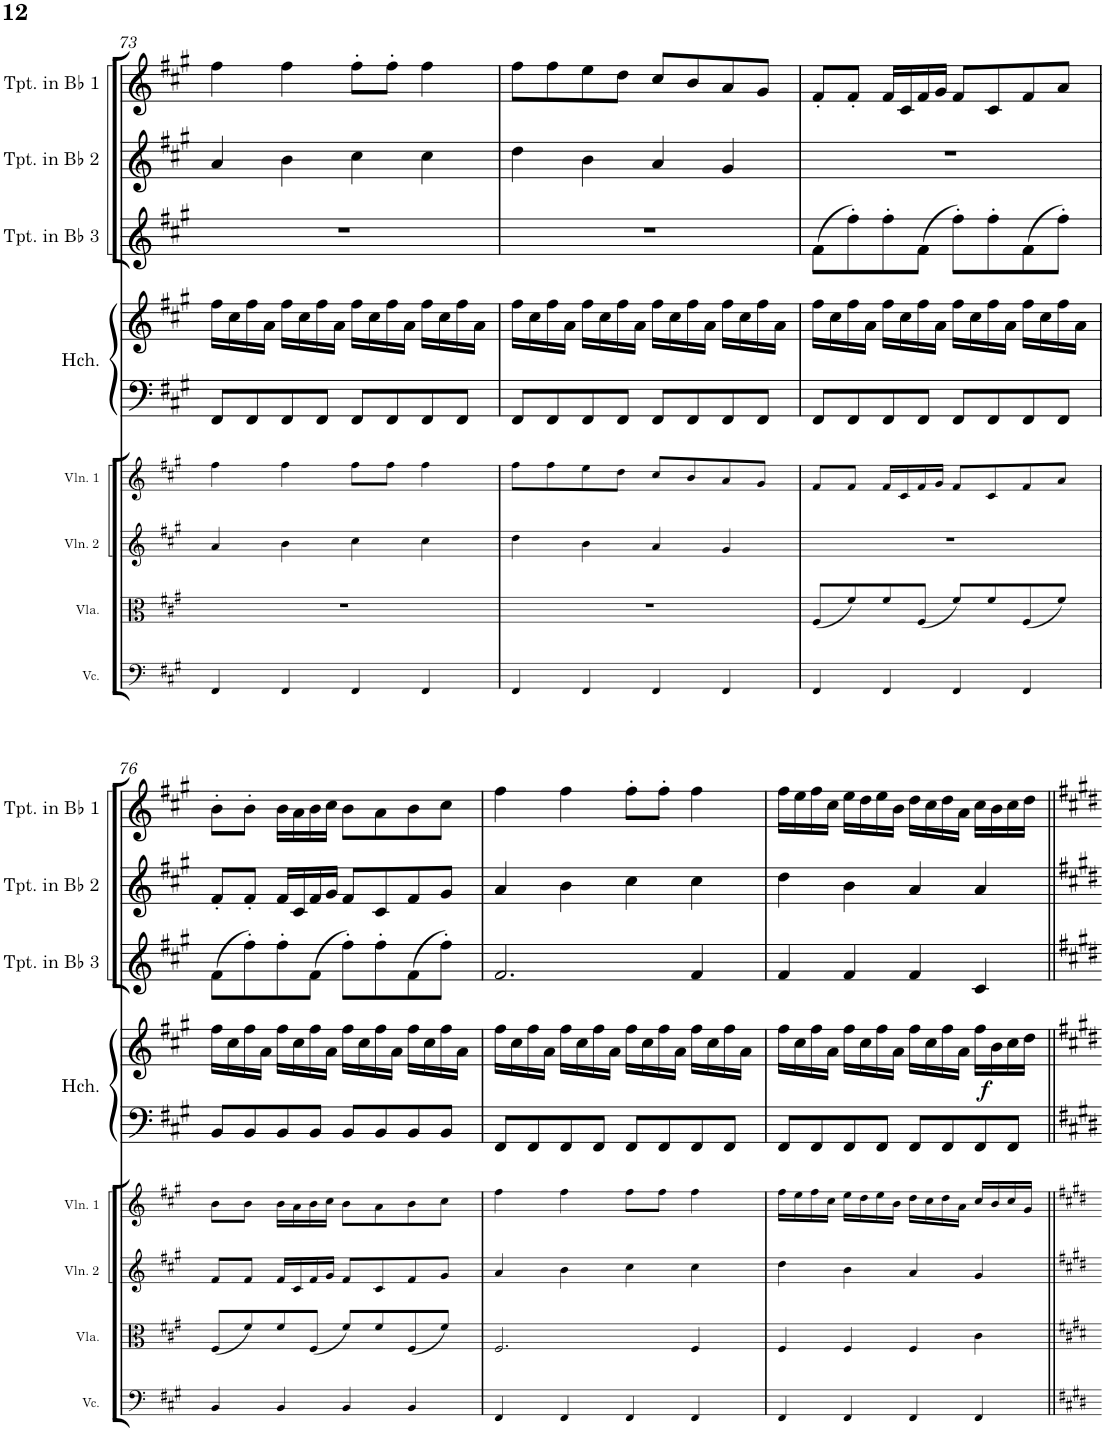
**kern	**kern	**kern	**kern	**kern	**kern	**dynam	**kern	**kern	**kern
*part8	*part7	*part6	*part5	*part4	*part4	*part4	*part3	*part2	*part1
*staff9	*staff8	*staff7	*staff6	*staff5	*staff4	*staff4/5	*staff3	*staff2	*staff1
*I"Violoncello	*I"Viola	*I"Violin 2	*I"Violin 1	*I"Harpsichord	*	*	*I"Trumpet in Bb 3	*I"Trumpet in Bb 2	*I"Trumpet in Bb 1
*I'Vc.	*I'Vla.	*I'Vln. 2	*I'Vln. 1	*I'Hch.	*	*	*I'Tpt. in Bb 3	*I'Tpt. in Bb 2	*I'Tpt. in Bb 1
!!LO:PB:g=z
*clefF4	*clefC3	*clefG2	*clefG2	*clefF4	*clefG2	*	*clefG2	*clefG2	*clefG2
*	*	*	*	*	*	*	*Trd1c2	*Trd1c2	*Trd1c2
*k[f#c#g#]	*k[f#c#g#]	*k[f#c#g#]	*k[f#c#g#]	*k[f#c#g#]	*k[f#c#g#]	*	*k[f#c#g#]	*k[f#c#g#]	*k[f#c#g#]
*M4/4	*M4/4	*M4/4	*M4/4	*M4/4	*M4/4	*	*M4/4	*M4/4	*M4/4
=73	=73	=73	=73	=73	=73	=73	=73	=73	=73
4FF#/	1r	4a/	4ff#\	8FF#/L	16ff#\LL	.	1r	4a/	4ff#\
.	.	.	.	.	16cc#\	.	.	.	.
.	.	.	.	8FF#/	16ff#\	.	.	.	.
.	.	.	.	.	16a\JJ	.	.	.	.
4FF#/	.	4b\	4ff#\	8FF#/	16ff#\LL	.	.	4b\	4ff#\
.	.	.	.	.	16cc#\	.	.	.	.
.	.	.	.	8FF#/J	16ff#\	.	.	.	.
.	.	.	.	.	16a\JJ	.	.	.	.
4FF#/	.	4cc#\	8ff#\L	8FF#/L	16ff#\LL	.	.	4cc#\	8ff#'\L
.	.	.	.	.	16cc#\	.	.	.	.
.	.	.	8ff#\J	8FF#/	16ff#\	.	.	.	8ff#'\J
.	.	.	.	.	16a\JJ	.	.	.	.
4FF#/	.	4cc#\	4ff#\	8FF#/	16ff#\LL	.	.	4cc#\	4ff#\
.	.	.	.	.	16cc#\	.	.	.	.
.	.	.	.	8FF#/J	16ff#\	.	.	.	.
.	.	.	.	.	16a\JJ	.	.	.	.
=74	=74	=74	=74	=74	=74	=74	=74	=74	=74
4FF#/	1r	4dd\	8ff#\L	8FF#/L	16ff#\LL	.	1r	4dd\	8ff#\L
.	.	.	.	.	16cc#\	.	.	.	.
.	.	.	8ff#\	8FF#/	16ff#\	.	.	.	8ff#\
.	.	.	.	.	16a\JJ	.	.	.	.
4FF#/	.	4b\	8ee\	8FF#/	16ff#\LL	.	.	4b\	8ee\
.	.	.	.	.	16cc#\	.	.	.	.
.	.	.	8dd\J	8FF#/J	16ff#\	.	.	.	8dd\J
.	.	.	.	.	16a\JJ	.	.	.	.
4FF#/	.	4a/	8cc#/L	8FF#/L	16ff#\LL	.	.	4a/	8cc#/L
.	.	.	.	.	16cc#\	.	.	.	.
.	.	.	8b/	8FF#/	16ff#\	.	.	.	8b/
.	.	.	.	.	16a\JJ	.	.	.	.
4FF#/	.	4g#/	8a/	8FF#/	16ff#\LL	.	.	4g#/	8a/
.	.	.	.	.	16cc#\	.	.	.	.
.	.	.	8g#/J	8FF#/J	16ff#\	.	.	.	8g#/J
.	.	.	.	.	16a\JJ	.	.	.	.
=75	=75	=75	=75	=75	=75	=75	=75	=75	=75
4FF#/	(8F#/L	1r	8f#/L	8FF#/L	16ff#\LL	.	(8f#\L	1r	8f#'/L
.	.	.	.	.	16cc#\	.	.	.	.
.	8f#/)	.	8f#/J	8FF#/	16ff#\	.	8ff#'\)	.	8f#'/J
.	.	.	.	.	16a\JJ	.	.	.	.
4FF#/	8f#/	.	16f#/LL	8FF#/	16ff#\LL	.	8ff#'\	.	16f#/LL
.	.	.	16c#/	.	16cc#\	.	.	.	16c#/
.	(8F#/J	.	16f#/	8FF#/J	16ff#\	.	(8f#\J	.	16f#/
.	.	.	16g#/JJ	.	16a\JJ	.	.	.	16g#/JJ
4FF#/	8f#/L)	.	8f#/L	8FF#/L	16ff#\LL	.	8ff#'\L)	.	8f#/L
.	.	.	.	.	16cc#\	.	.	.	.
.	8f#/	.	8c#/	8FF#/	16ff#\	.	8ff#'\	.	8c#/
.	.	.	.	.	16a\JJ	.	.	.	.
4FF#/	(8F#/	.	8f#/	8FF#/	16ff#\LL	.	(8f#\	.	8f#/
.	.	.	.	.	16cc#\	.	.	.	.
.	8f#/J)	.	8a/J	8FF#/J	16ff#\	.	8ff#'\J)	.	8a/J
.	.	.	.	.	16a\JJ	.	.	.	.
!!LO:LB:g=z
=76	=76	=76	=76	=76	=76	=76	=76	=76	=76
4BB/	(8F#/L	8f#/L	8b\L	8BB/L	16ff#\LL	.	(8f#\L	8f#'/L	8b'\L
.	.	.	.	.	16cc#\	.	.	.	.
.	8f#/)	8f#/J	8b\J	8BB/	16ff#\	.	8ff#'\)	8f#'/J	8b'\J
.	.	.	.	.	16a\JJ	.	.	.	.
4BB/	8f#/	16f#/LL	16b\LL	8BB/	16ff#\LL	.	8ff#'\	16f#/LL	16b\LL
.	.	16c#/	16a\	.	16cc#\	.	.	16c#/	16a\
.	(8F#/J	16f#/	16b\	8BB/J	16ff#\	.	(8f#\J	16f#/	16b\
.	.	16g#/JJ	16cc#\JJ	.	16a\JJ	.	.	16g#/JJ	16cc#\JJ
4BB/	8f#/L)	8f#/L	8b\L	8BB/L	16ff#\LL	.	8ff#'\L)	8f#/L	8b\L
.	.	.	.	.	16cc#\	.	.	.	.
.	8f#/	8c#/	8a\	8BB/	16ff#\	.	8ff#'\	8c#/	8a\
.	.	.	.	.	16a\JJ	.	.	.	.
4BB/	(8F#/	8f#/	8b\	8BB/	16ff#\LL	.	(8f#\	8f#/	8b\
.	.	.	.	.	16cc#\	.	.	.	.
.	8f#/J)	8g#/J	8cc#\J	8BB/J	16ff#\	.	8ff#'\J)	8g#/J	8cc#\J
.	.	.	.	.	16a\JJ	.	.	.	.
=77	=77	=77	=77	=77	=77	=77	=77	=77	=77
4FF#/	2.F#/	4a/	4ff#\	8FF#/L	16ff#\LL	.	2.f#/	4a/	4ff#\
.	.	.	.	.	16cc#\	.	.	.	.
.	.	.	.	8FF#/	16ff#\	.	.	.	.
.	.	.	.	.	16a\JJ	.	.	.	.
4FF#/	.	4b\	4ff#\	8FF#/	16ff#\LL	.	.	4b\	4ff#\
.	.	.	.	.	16cc#\	.	.	.	.
.	.	.	.	8FF#/J	16ff#\	.	.	.	.
.	.	.	.	.	16a\JJ	.	.	.	.
4FF#/	.	4cc#\	8ff#\L	8FF#/L	16ff#\LL	.	.	4cc#\	8ff#'\L
.	.	.	.	.	16cc#\	.	.	.	.
.	.	.	8ff#\J	8FF#/	16ff#\	.	.	.	8ff#'\J
.	.	.	.	.	16a\JJ	.	.	.	.
4FF#/	4F#/	4cc#\	4ff#\	8FF#/	16ff#\LL	.	4f#/	4cc#\	4ff#\
.	.	.	.	.	16cc#\	.	.	.	.
.	.	.	.	8FF#/J	16ff#\	.	.	.	.
.	.	.	.	.	16a\JJ	.	.	.	.
=78	=78	=78	=78	=78	=78	=78	=78	=78	=78
4FF#/	4F#/	4dd\	16ff#\LL	8FF#/L	16ff#\LL	.	4f#/	4dd\	16ff#\LL
.	.	.	16ee\	.	16cc#\	.	.	.	16ee\
.	.	.	16ff#\	8FF#/	16ff#\	.	.	.	16ff#\
.	.	.	16cc#\JJ	.	16a\JJ	.	.	.	16cc#\JJ
4FF#/	4F#/	4b\	16ee\LL	8FF#/	16ff#\LL	.	4f#/	4b\	16ee\LL
.	.	.	16dd\	.	16cc#\	.	.	.	16dd\
.	.	.	16ee\	8FF#/J	16ff#\	.	.	.	16ee\
.	.	.	16b\JJ	.	16a\JJ	.	.	.	16b\JJ
4FF#/	4F#/	4a/	16dd\LL	8FF#/L	16ff#\LL	.	4f#/	4a/	16dd\LL
.	.	.	16cc#\	.	16cc#\	.	.	.	16cc#\
.	.	.	16dd\	8FF#/	16ff#\	.	.	.	16dd\
.	.	.	16a\JJ	.	16a\JJ	.	.	.	16a\JJ
4FF#/	4c#\	4g#/	16cc#/LL	8FF#/	16ff#\LL	.	4c#/	4a/	16cc#\LL
!	!	!	!	!	!	!LO:DY:b	!	!	!
.	.	.	16b/	.	16b\	f	.	.	16b\
.	.	.	16cc#/	8FF#/J	16cc#\	.	.	.	16cc#\
.	.	.	16g#/JJ	.	16dd\JJ	.	.	.	16dd\JJ
=||	=||	=||	=||	=||	=||	=||	=||	=||	=||
*-	*-	*-	*-	*-	*-	*-	*-	*-	*-
